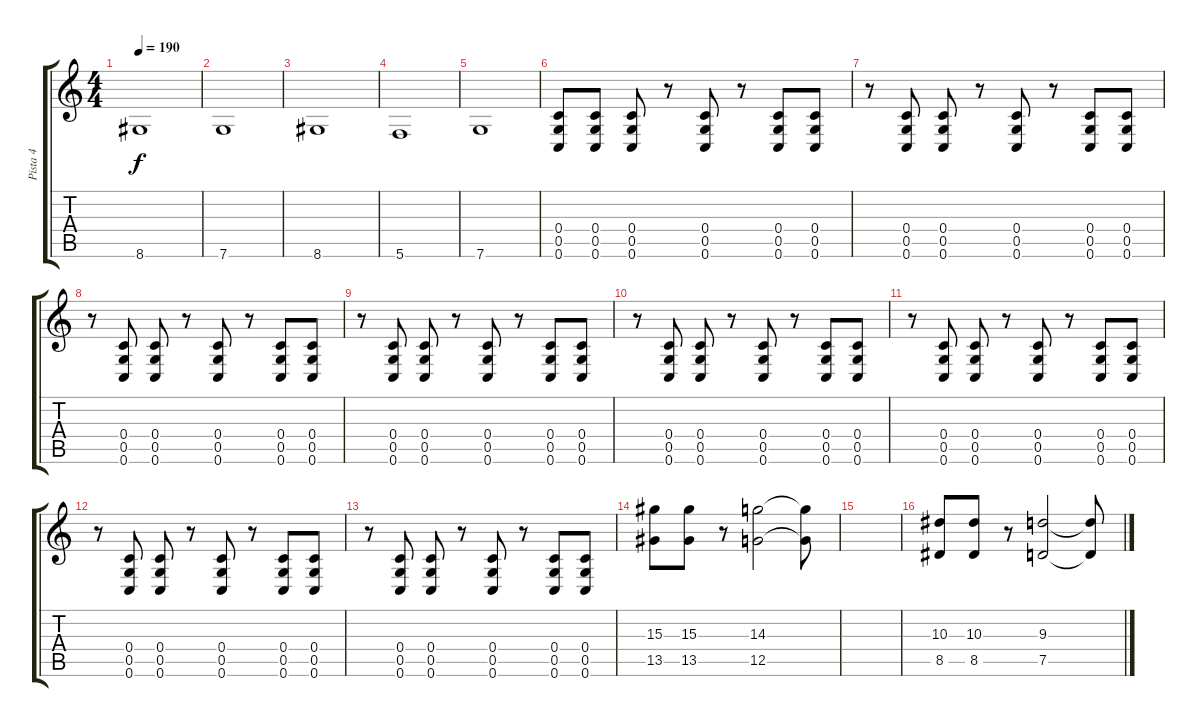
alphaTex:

\track ("Pista 4" "Pista 4") {instrument distortionguitar}
\staff {score tabs}
\tuning (D4 A3 F3 C3 G2 C2) {hide}
\ts (4 4)
\tempo 190
\clef g2
\ks c
8.6.1{dy f} |
7.6.1 |
8.6.1 |
5.6.1 |
7.6.1 |
(0.4 0.5 0.6).8 (0.4 0.5 0.6).8 (0.4 0.5 0.6).8 r.8 (0.4 0.5 0.6).8 r.8 (0.4 0.5 0.6).8 (0.4 0.5 0.6).8 |
r.8 (0.4 0.5 0.6).8 (0.4 0.5 0.6).8 r.8 (0.4 0.5 0.6).8 r.8 (0.4 0.5 0.6).8 (0.4 0.5 0.6).8 |
r.8 (0.4 0.5 0.6).8 (0.4 0.5 0.6).8 r.8 (0.4 0.5 0.6).8 r.8 (0.4 0.5 0.6).8 (0.4 0.5 0.6).8 |
r.8 (0.4 0.5 0.6).8 (0.4 0.5 0.6).8 r.8 (0.4 0.5 0.6).8 r.8 (0.4 0.5 0.6).8 (0.4 0.5 0.6).8 |
r.8 (0.4 0.5 0.6).8 (0.4 0.5 0.6).8 r.8 (0.4 0.5 0.6).8 r.8 (0.4 0.5 0.6).8 (0.4 0.5 0.6).8 |
r.8 (0.4 0.5 0.6).8 (0.4 0.5 0.6).8 r.8 (0.4 0.5 0.6).8 r.8 (0.4 0.5 0.6).8 (0.4 0.5 0.6).8 |
r.8 (0.4 0.5 0.6).8 (0.4 0.5 0.6).8 r.8 (0.4 0.5 0.6).8 r.8 (0.4 0.5 0.6).8 (0.4 0.5 0.6).8 |
r.8 (0.4 0.5 0.6).8 (0.4 0.5 0.6).8 r.8 (0.4 0.5 0.6).8 r.8 (0.4 0.5 0.6).8 (0.4 0.5 0.6).8 |
(15.3 13.5).8 (15.3 13.5).8 r.8 (14.3 12.5).2 (14.3{t} 12.5{t}).8 |
|
(10.3 8.5).8 (10.3 8.5).8 r.8 (9.3 7.5).2 (9.3{t} 7.5{t}).8
